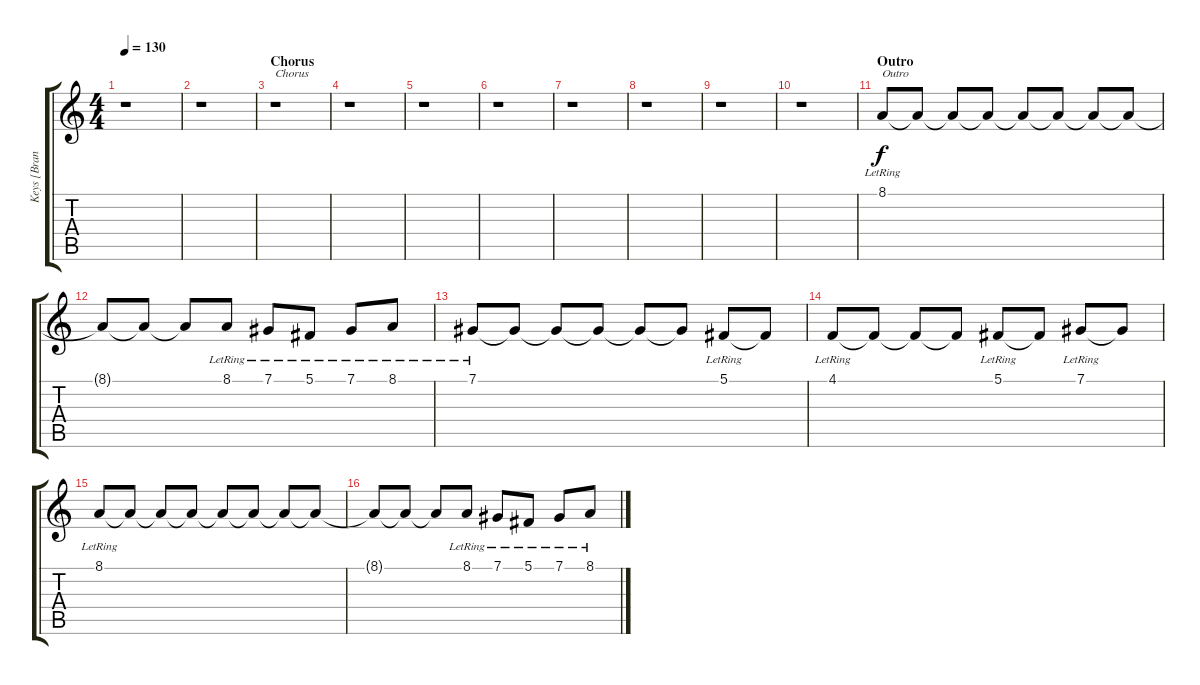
\track ("Keys [Brandstrom]" "Keys [Bran") {instrument acousticgrandpiano}
\staff {score tabs}
\tuning (Db4 Ab3 E3 B2 Gb2 Db2) {hide}
\ts (4 4)
\tempo 130
\clef g2
\ks c
r.1{dy f} |
r.1 |
\section ("" "Chorus")
r.1{txt "Chorus"} |
r.1 |
r.1 |
r.1 |
r.1 |
r.1 |
r.1 |
r.1 |
\section ("" "Outro")
8.1{lr}.8{txt "Outro" instrument acousticgrandpiano} 8.1{t}.8 8.1{t}.8 8.1{t}.8 8.1{t}.8 8.1{t}.8 8.1{t}.8 8.1{t}.8 |
8.1{t}.8 8.1{t}.8 8.1{t}.8 8.1{lr}.8 7.1{lr}.8 5.1{lr}.8 7.1{lr}.8 8.1{lr}.8 |
7.1{lr}.8 7.1{t}.8 7.1{t}.8 7.1{t}.8 7.1{t}.8 7.1{t}.8 5.1{lr}.8 5.1{t}.8 |
4.1{lr}.8 4.1{t}.8 4.1{t}.8 4.1{t}.8 5.1{lr}.8 5.1{t}.8 7.1{lr}.8 7.1{t}.8 |
8.1{lr}.8 8.1{t}.8 8.1{t}.8 8.1{t}.8 8.1{t}.8 8.1{t}.8 8.1{t}.8 8.1{t}.8 |
8.1{t}.8 8.1{t}.8 8.1{t}.8 8.1{lr}.8 7.1{lr}.8 5.1{lr}.8 7.1{lr}.8 8.1{lr}.8
